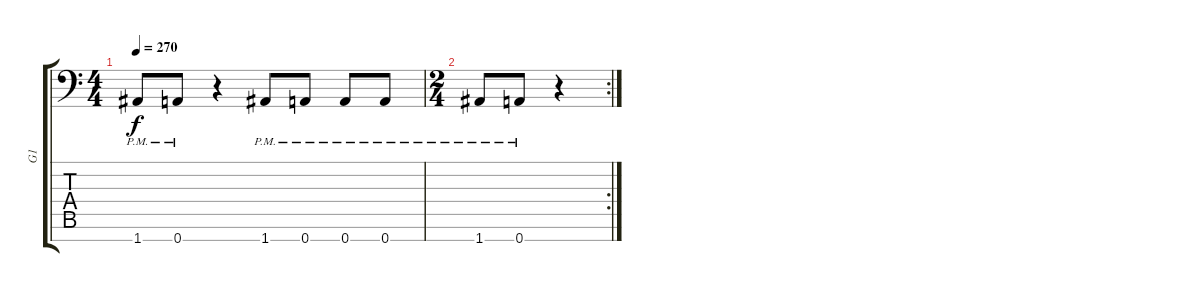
\track ("G1" "G1") {instrument distortionguitar}
\staff {score tabs}
\tuning (D4 A3 F3 C3 G2 D2 A1) {hide}
\ts (4 4)
\tempo 270
\clef f4
\ks c
1.7{pm}.8{dy f} 0.7{pm}.8 r.4 1.7{pm}.8 0.7{pm}.8 0.7{pm}.8 0.7{pm}.8 |
\rc 2
\ts (2 4)
1.7{pm}.8 0.7{pm}.8 r.4
